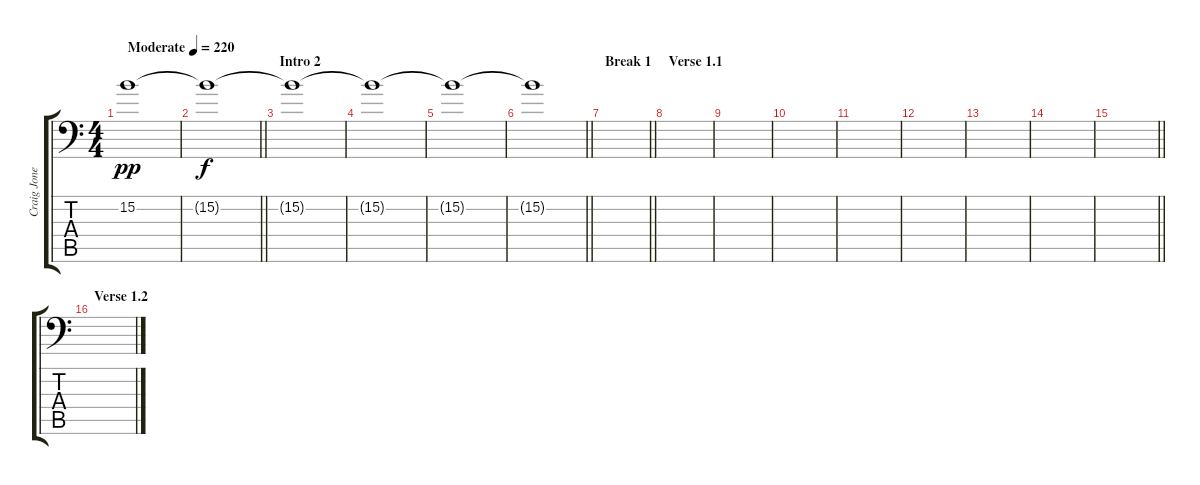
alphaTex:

\track ("Craig Jones" "Craig Jone") {instrument lead2sawtooth}
\staff {score tabs}
\tuning (Db6 Ab3 E3 B2 Gb2 B0) {hide}
\ts (4 4)
\tempo (220 "Moderate")
\clef f4
\ks c
15.2.1{dy pp instrument applause} |
\barLineRight lightlight
15.2{t}.1{dy f} |
\section ("" "Intro 2")
15.2{t}.1 |
15.2{t}.1 |
15.2{t}.1 |
\barLineRight lightlight
15.2{t}.1 |
\section ("" "Break 1")
\barLineRight lightlight
|
\section ("" "Verse 1.1")
|
|
|
|
|
|
|
\barLineRight lightlight
|
\section ("" "Verse 1.2")
